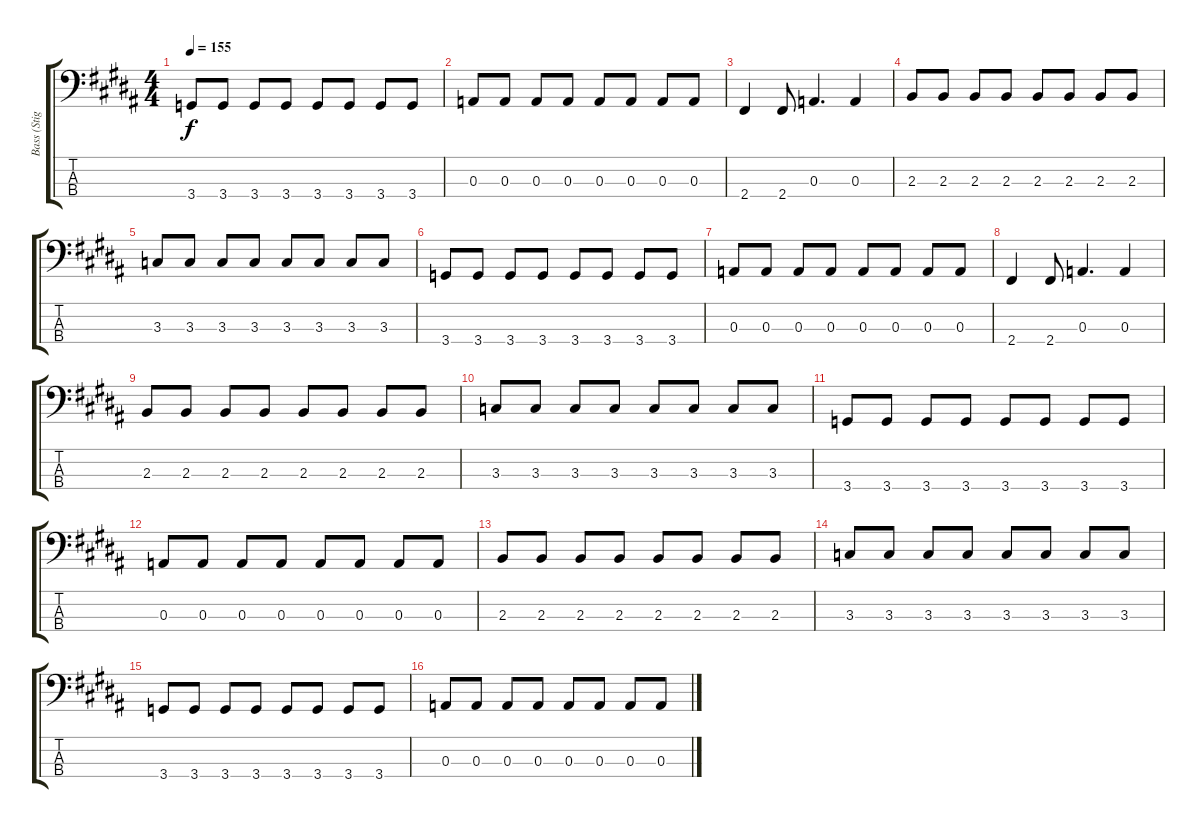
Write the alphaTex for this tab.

\track ("Bass (Stig Pedersen)" "Bass (Stig") {instrument electricbasspick}
\staff {score tabs}
\tuning (G2 D2 A1 E1) {hide}
\ts (4 4)
\tempo 155
\clef f4
\ks b
3.4.8{dy f} 3.4.8 3.4.8 3.4.8 3.4.8 3.4.8 3.4.8 3.4.8 |
0.3.8 0.3.8 0.3.8 0.3.8 0.3.8 0.3.8 0.3.8 0.3.8 |
2.4.4 2.4.8 0.3.4{d} 0.3.4 |
2.3.8 2.3.8 2.3.8 2.3.8 2.3.8 2.3.8 2.3.8 2.3.8 |
3.3.8 3.3.8 3.3.8 3.3.8 3.3.8 3.3.8 3.3.8 3.3.8 |
3.4.8 3.4.8 3.4.8 3.4.8 3.4.8 3.4.8 3.4.8 3.4.8 |
0.3.8 0.3.8 0.3.8 0.3.8 0.3.8 0.3.8 0.3.8 0.3.8 |
2.4.4 2.4.8 0.3.4{d} 0.3.4 |
2.3.8 2.3.8 2.3.8 2.3.8 2.3.8 2.3.8 2.3.8 2.3.8 |
3.3.8 3.3.8 3.3.8 3.3.8 3.3.8 3.3.8 3.3.8 3.3.8 |
3.4.8 3.4.8 3.4.8 3.4.8 3.4.8 3.4.8 3.4.8 3.4.8 |
0.3.8 0.3.8 0.3.8 0.3.8 0.3.8 0.3.8 0.3.8 0.3.8 |
2.3.8 2.3.8 2.3.8 2.3.8 2.3.8 2.3.8 2.3.8 2.3.8 |
3.3.8 3.3.8 3.3.8 3.3.8 3.3.8 3.3.8 3.3.8 3.3.8 |
3.4.8 3.4.8 3.4.8 3.4.8 3.4.8 3.4.8 3.4.8 3.4.8 |
0.3.8 0.3.8 0.3.8 0.3.8 0.3.8 0.3.8 0.3.8 0.3.8
